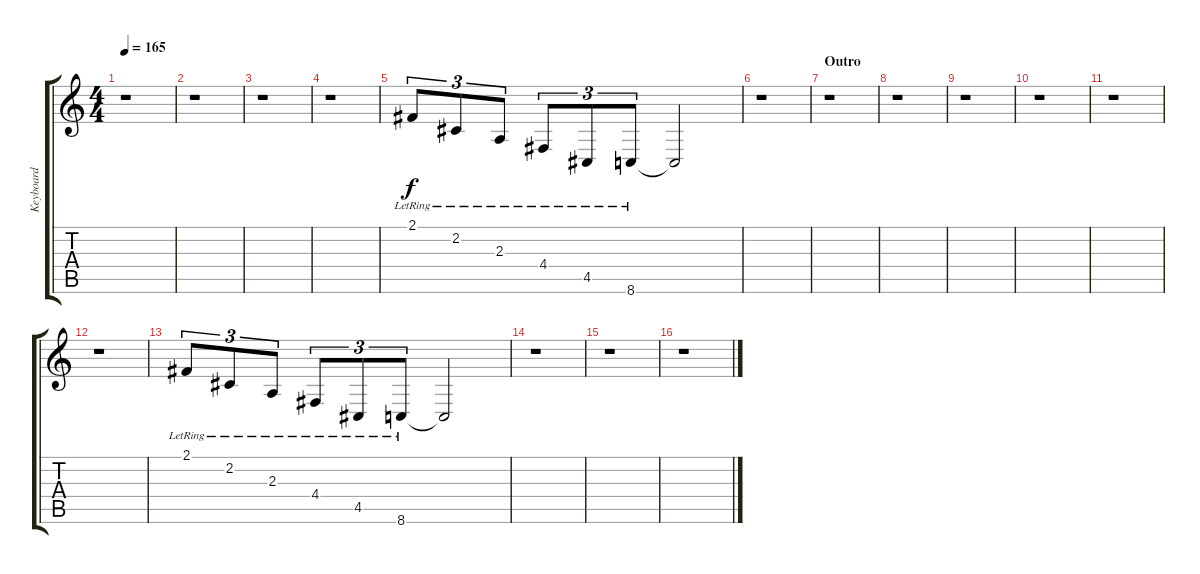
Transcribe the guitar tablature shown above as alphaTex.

\track ("Keyboard" "Keyboard") {instrument stringensemble1}
\staff {score tabs}
\tuning (E4 B3 G3 D3 A2 E2) {hide}
\ts (4 4)
\tempo 165
\clef g2
\ks c
r.1{dy f} |
r.1 |
r.1 |
r.1 |
2.1{lr}.8{tu (3 2) volume 9 instrument distortionguitar} 2.2{lr}.8{tu (3 2)} 2.3{lr}.8{tu (3 2)} 4.4{lr}.8{tu (3 2)} 4.5{lr}.8{tu (3 2)} 8.6{lr}.8{tu (3 2)} 8.6{t}.2 |
r.1 |
\section ("" "Outro")
r.1 |
r.1 |
r.1 |
r.1 |
r.1 |
r.1 |
2.1{lr}.8{tu (3 2) volume 12 instrument distortionguitar} 2.2{lr}.8{tu (3 2)} 2.3{lr}.8{tu (3 2)} 4.4{lr}.8{tu (3 2)} 4.5{lr}.8{tu (3 2)} 8.6{lr}.8{tu (3 2)} 8.6{t}.2 |
r.1 |
r.1 |
r.1
